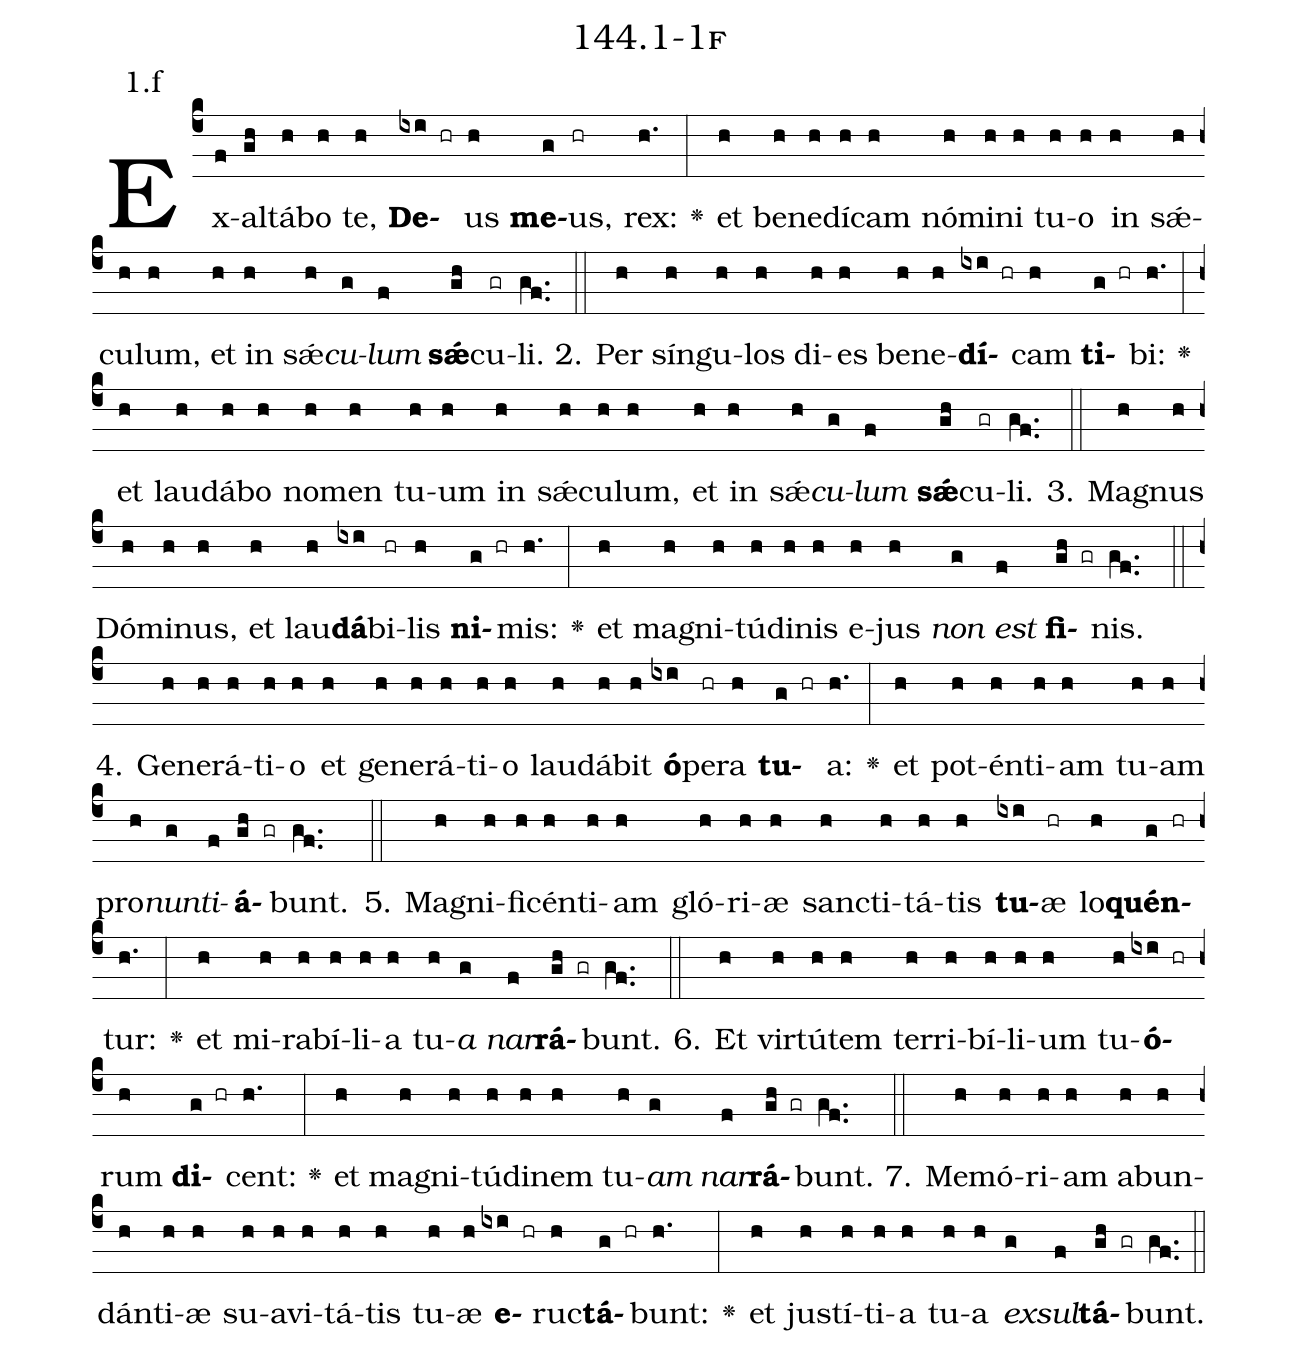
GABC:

name: 144.1-1f;
annotation: 1.f;
%%
(c4)Ex(f)al(gh)tá(h)bo(h) te,(h) <b>De</b>(ixi hr)us(h) <b>me</b>(g)us,(hr) rex:(h.) <v>\greheightstar</v>(:) et(h) be(h)ne(h)dí(h)cam(h) nó(h)mi(h)ni(h) tu(h)o(h) in(h) sǽ(h)cu(h)lum,(h) et(h) in(h) sǽ(h)<i>cu</i>(g)<i>lum</i>(f) <b>sǽ</b>(gh)cu(gr)li.(gf..) (::)
2. Per(h) sín(h)gu(h)los(h) di(h)es(h) be(h)ne(h)<b>dí</b>(ixi hr)cam(h) <b>ti</b>(g hr)bi:(h.) <v>\greheightstar</v>(:) et(h) lau(h)dá(h)bo(h) no(h)men(h) tu(h)um(h) in(h) sǽ(h)cu(h)lum,(h) et(h) in(h) sǽ(h)<i>cu</i>(g)<i>lum</i>(f) <b>sǽ</b>(gh)cu(gr)li.(gf..) (::)
3. Ma(h)gnus(h) Dó(h)mi(h)nus,(h) et(h) lau(h)<b>dá</b>(ixi)bi(hr)lis(h) <b>ni</b>(g hr)mis:(h.) <v>\greheightstar</v>(:) et(h) ma(h)gni(h)tú(h)di(h)nis(h) e(h)jus(h) <i>non</i>(g) <i>est</i>(f) <b>fi</b>(gh gr)nis.(gf..) (::)
4. Ge(h)ne(h)rá(h)ti(h)o(h) et(h) ge(h)ne(h)rá(h)ti(h)o(h) lau(h)dá(h)bit(h) <b>ó</b>(ixi)pe(hr)ra(h) <b>tu</b>(g hr)a:(h.) <v>\greheightstar</v>(:) et(h) pot(h)én(h)ti(h)am(h) tu(h)am(h) pro(h)<i>nun</i>(g)<i>ti</i>(f)<b>á</b>(gh gr)bunt.(gf..) (::)
5. Ma(h)gni(h)fi(h)cén(h)ti(h)am(h) gló(h)ri(h)æ(h) sanc(h)ti(h)tá(h)tis(h) <b>tu</b>(ixi)æ(hr) lo(h)<b>quén</b>(g hr)tur:(h.) <v>\greheightstar</v>(:) et(h) mi(h)ra(h)bí(h)li(h)a(h) tu(h)<i>a</i>(g) <i>nar</i>(f)<b>rá</b>(gh gr)bunt.(gf..) (::)
6. Et(h) vir(h)tú(h)tem(h) ter(h)ri(h)bí(h)li(h)um(h) tu(h)<b>ó</b>(ixi hr)rum(h) <b>di</b>(g hr)cent:(h.) <v>\greheightstar</v>(:) et(h) ma(h)gni(h)tú(h)di(h)nem(h) tu(h)<i>am</i>(g) <i>nar</i>(f)<b>rá</b>(gh gr)bunt.(gf..) (::)
7. Me(h)mó(h)ri(h)am(h) ab(h)un(h)dán(h)ti(h)æ(h) su(h)a(h)vi(h)tá(h)tis(h) tu(h)æ(h) <b>e</b>(ixi hr)ruc(h)<b>tá</b>(g hr)bunt:(h.) <v>\greheightstar</v>(:) et(h) jus(h)tí(h)ti(h)a(h) tu(h)a(h) <i>ex</i>(g)<i>sul</i>(f)<b>tá</b>(gh gr)bunt.(gf..) (::)
